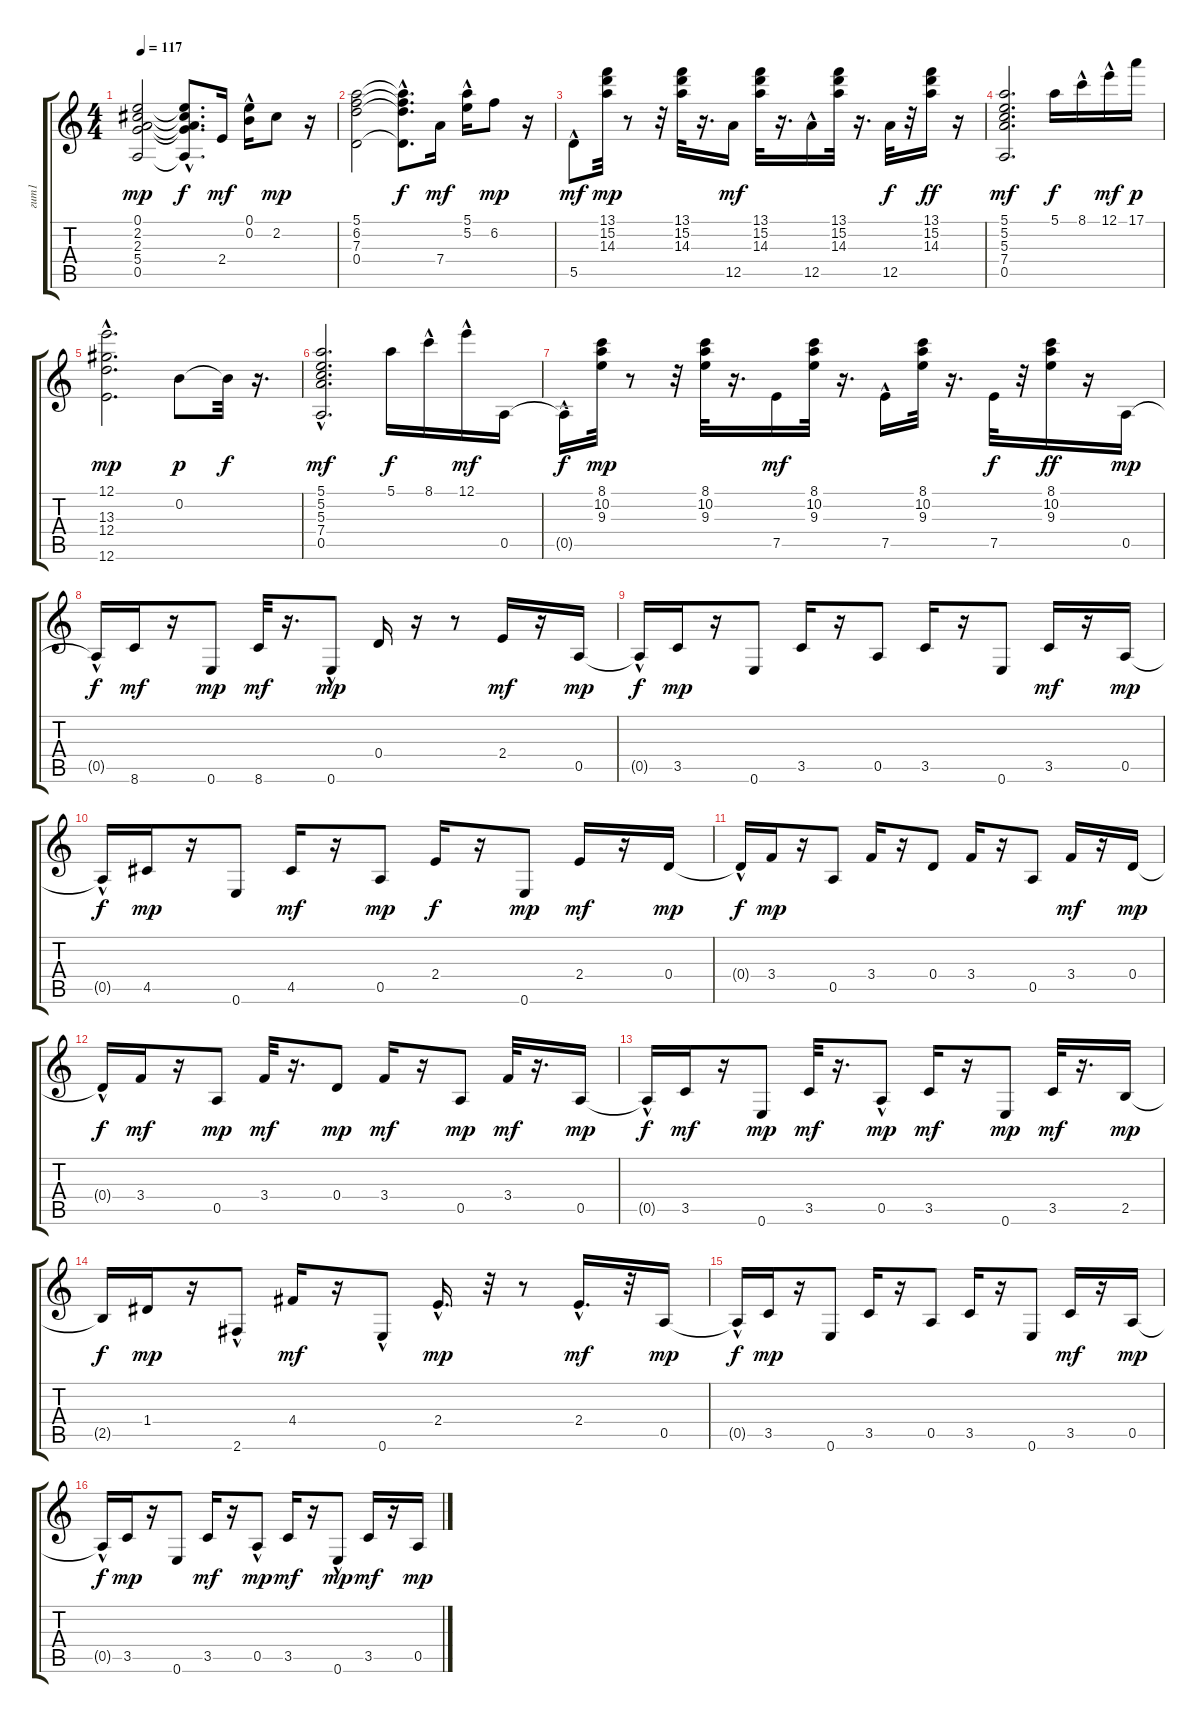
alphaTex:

\track ("гит1" "гит1") {instrument acousticguitarsteel}
\staff {score tabs}
\tuning (E4 B3 G3 D3 A2 E2) {hide}
\ts (4 4)
\tempo 117
\clef g2
\ks c
(0.1 2.2 2.3 5.4 0.5).2{dy mp} (0.1{t} 2.2{t} 2.3{t} 5.4{t} 0.5{hac t}).8{d dy f} 2.4.16{dy mf} (0.1{hac} 0.2).16 2.2.8{dy mp} r.16 |
(5.1 6.2 7.3 0.4).2 (5.1{t} 6.2{t} 7.3{t} 0.4{hac t}).8{d dy f} 7.4.16{dy mf} (5.1{hac} 5.2).16 6.2.8{dy mp} r.16 |
5.5{hac}.8{dy mf} (13.1 15.2 14.3).32{dy mp} r.8 r.32 (13.1 15.2 14.3).32 r.16{d} 12.5.16{dy mf} (13.1 15.2 14.3).32 r.16{d} 12.5{hac}.16 (13.1 15.2 14.3).32 r.16{d} 12.5.32{dy f} r.32 (13.1 15.2 14.3).16{dy ff} r.16 |
(5.1 5.2 5.3 7.4 0.5).2{d dy mf} 5.1.16{dy f} 8.1{hac}.16 12.1{hac}.16{dy mf} 17.1.16{dy p} |
(12.1{hac} 13.3{hac} 12.4{hac} 12.6{hac}).2{d dy mp} 0.2.8{dy p} 0.2{t}.32{dy f} r.16{d} |
(5.1 5.2 5.3 7.4 0.5{hac}).2{d dy mf} 5.1.16{dy f} 8.1{hac}.16 12.1{hac}.16{dy mf} 0.5.16 |
0.5{hac t}.16{dy f} (8.1 10.2 9.3).32{dy mp} r.8 r.32 (8.1 10.2 9.3).32 r.16{d} 7.5.16{dy mf} (8.1 10.2 9.3).32 r.16{d} 7.5{hac}.16 (8.1 10.2 9.3).32 r.16{d} 7.5.32{dy f} r.32 (8.1 10.2 9.3).16{dy ff} r.16 0.5.16{dy mp instrument acousticguitarsteel} |
0.5{hac t}.16{dy f} 8.6.16{dy mf} r.16 0.6.8{dy mp} 8.6.32{dy mf} r.16{d} 0.6{hac}.8{dy mp} 0.4.16 r.16 r.8 2.4.16{dy mf} r.16 0.5.16{dy mp} |
0.5{hac t}.16{dy f} 3.5.16{dy mp} r.16 0.6.8 3.5.16 r.16 0.5.8 3.5.16 r.16 0.6.8 3.5.16{dy mf} r.16 0.5.16{dy mp} |
0.5{hac t}.16{dy f} 4.5.16{dy mp} r.16 0.6.8 4.5.16{dy mf} r.16 0.5.8{dy mp} 2.4.16{dy f} r.16 0.6.8{dy mp} 2.4.16{dy mf} r.16 0.4.16{dy mp} |
0.4{hac t}.16{dy f} 3.4.16{dy mp} r.16 0.5.8 3.4.16 r.16 0.4.8 3.4.16 r.16 0.5.8 3.4.16{dy mf} r.16 0.4.16{dy mp} |
0.4{hac t}.16{dy f} 3.4.16{dy mf} r.16 0.5.8{dy mp} 3.4.32{dy mf} r.16{d} 0.4.8{dy mp} 3.4.16{dy mf} r.16 0.5.8{dy mp} 3.4.32{dy mf} r.16{d} 0.5.16{dy mp} |
0.5{hac t}.16{dy f} 3.5.16{dy mf} r.16 0.6.8{dy mp} 3.5.32{dy mf} r.16{d} 0.5{hac}.8{dy mp} 3.5.16{dy mf} r.16 0.6.8{dy mp} 3.5.32{dy mf} r.16{d} 2.5.16{dy mp} |
2.5{t}.16{dy f} 1.4.16{dy mp} r.16 2.6{hac}.8 4.4.16{dy mf} r.16 0.6{hac}.8 2.4{hac}.16{d dy mp} r.32 r.8 2.4{hac}.16{d dy mf} r.32 0.5.16{dy mp} |
0.5{hac t}.16{dy f} 3.5.16{dy mp} r.16 0.6.8 3.5.16 r.16 0.5.8 3.5.16 r.16 0.6.8 3.5.16{dy mf} r.16 0.5.16{dy mp} |
0.5{hac t}.16{dy f} 3.5.16{dy mp} r.16 0.6.8 3.5.16{dy mf} r.16 0.5{hac}.8{dy mp} 3.5.16{dy mf} r.16 0.6{hac}.8{dy mp} 3.5.16{dy mf} r.16 0.5.16{dy mp}
